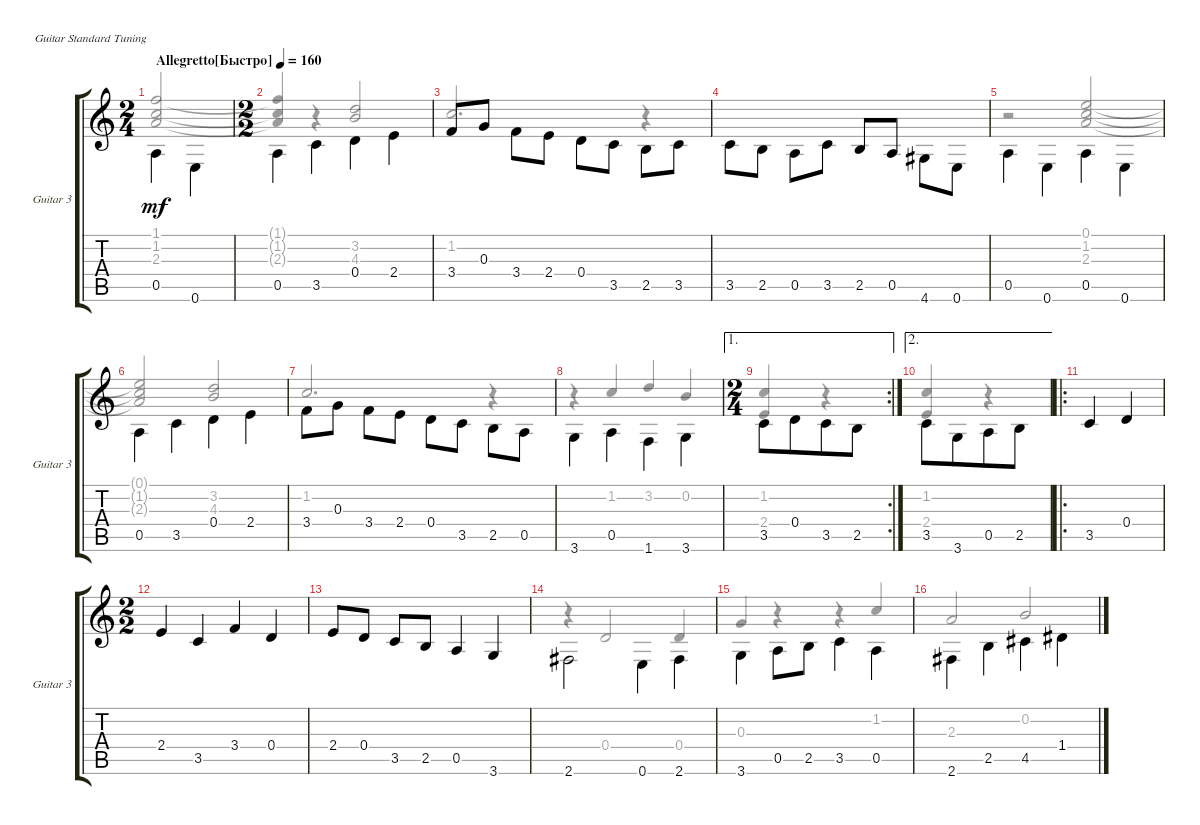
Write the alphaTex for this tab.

\defaultSystemsLayout 4
\bracketExtendMode groupsimilarinstruments
\useSystemSignSeparator
\singleTrackTrackNamePolicy allsystems
\multiTrackTrackNamePolicy allsystems
\firstSystemTrackNameOrientation horizontal
\otherSystemsTrackNameOrientation horizontal
\track ("Guitar 3" "Guitar 3") {instrument acousticguitarsteel}
\staff {score tabs}
\tuning (E4 B3 G3 D3 A2 E2)
\voice
\ts (2 4)
\tempo (160 "Allegretto[Быстро]")
\clef g2
\ks c
0.5.4{dy mf instrument acousticguitarsteel beam invert} 0.6.4{beam invert} |
\ts (2 2)
0.5.4{beam invert} 3.5.4{beam invert} 0.4.4{beam invert} 2.4.4{beam invert} |
3.4.8 0.3.8 3.4.8 2.4.8{beam invert} 0.4.8 3.5.8 2.5.8{beam invert} 3.5.8 |
3.5.8 2.5.8 0.5.8{beam invert} 3.5.8 2.5.8 0.5.8 4.6.8 0.6.8{beam invert} |
0.5.4{beam invert} 0.6.4{beam invert} 0.5.4{beam invert} 0.6.4{beam invert} |
0.5.4{beam invert} 3.5.4{beam invert} 0.4.4{beam invert} 2.4.4{beam invert} |
3.4.8{beam invert} 0.3.8 3.4.8 2.4.8 0.4.8{beam invert} 3.5.8 2.5.8{beam invert} 0.5.8{beam invert} |
3.6.4{beam invert} 0.5.4{beam invert} 1.6.4{beam invert} 3.6.4{beam invert} |
\ae 1
\rc 2
\ts (2 4)
3.5.8 0.4.8{beam merge} 3.5.8 2.5.8{beam invert} |
\ae 2
3.5.8 3.6.8{beam merge} 0.5.8 2.5.8{beam invert} |
\ro
3.5.4 0.4.4 |
\ts (2 2)
2.4.4 3.5.4 3.4.4 0.4.4 |
2.4.8 0.4.8 3.5.8 2.5.8 0.5.4 3.6.4 |
2.6.2{beam invert} 0.6.4{beam invert} 2.6.4{beam invert} |
3.6.4{beam invert} 0.5.8{beam invert} 2.5.8 3.5.4{beam invert} 0.5.4{beam invert} |
2.6.4{beam invert} 2.5.4{beam invert} 4.5.4{beam invert} 1.4.4{beam invert}
\voice
\clef g2
\ottava regular
\simile none
\ks c
(2.3 1.2 1.1).2{dy mf beam invert} |
(2.3{t} 1.2{t} 1.1{t}).4{beam invert} r.4{beam invert} (4.3 3.2).2{beam invert} |
1.2.2{d beam invert} r.4{beam invert} |
|
r.2{beam invert} (2.3 1.2 0.1).2{beam invert} |
(2.3{t} 1.2{t} 0.1{t}).2{beam invert} (4.3 3.2).2{beam invert} |
1.2.2{d beam invert} r.4{beam invert} |
r.4{beam invert} 1.2.4{beam invert} 3.2.4{beam invert} 0.2.4{beam invert} |
(2.4 1.2).4{beam invert} r.4 |
(2.4 1.2).4{beam invert} r.4 |
|
|
|
r.4{beam invert} 0.4.2{beam invert} 0.4.4{beam invert} |
0.3.4{beam invert} r.4{beam invert} r.4{beam invert} 1.2.4{beam invert} |
2.3.2{beam invert} 0.2.2{beam invert}
